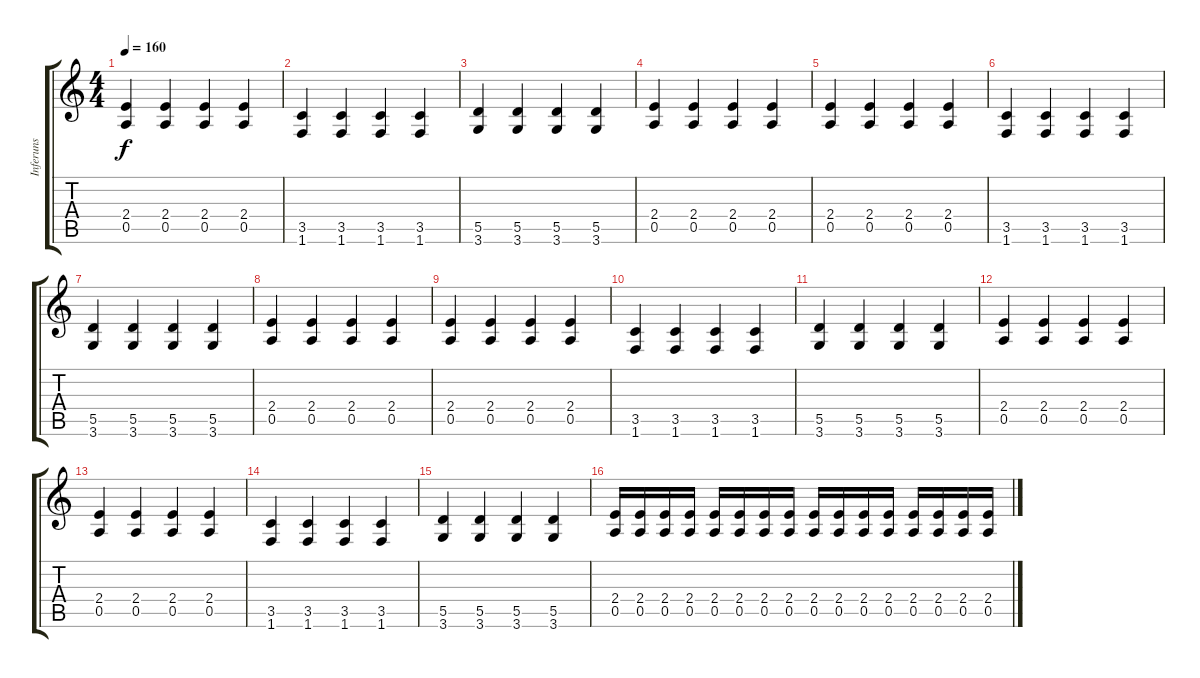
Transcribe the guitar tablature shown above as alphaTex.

\track ("Inferuns" "Inferuns") {instrument distortionguitar}
\staff {score tabs}
\tuning (E4 B3 G3 D3 A2 E2) {hide}
\ts (4 4)
\tempo 160
\clef g2
\ks c
(2.4 0.5).4{dy f} (2.4 0.5).4 (2.4 0.5).4 (2.4 0.5).4 |
(3.5 1.6).4 (3.5 1.6).4 (3.5 1.6).4 (3.5 1.6).4 |
(5.5 3.6).4 (5.5 3.6).4 (5.5 3.6).4 (5.5 3.6).4 |
(2.4 0.5).4 (2.4 0.5).4 (2.4 0.5).4 (2.4 0.5).4 |
(2.4 0.5).4 (2.4 0.5).4 (2.4 0.5).4 (2.4 0.5).4 |
(3.5 1.6).4 (3.5 1.6).4 (3.5 1.6).4 (3.5 1.6).4 |
(5.5 3.6).4 (5.5 3.6).4 (5.5 3.6).4 (5.5 3.6).4 |
(2.4 0.5).4 (2.4 0.5).4 (2.4 0.5).4 (2.4 0.5).4 |
(2.4 0.5).4 (2.4 0.5).4 (2.4 0.5).4 (2.4 0.5).4 |
(3.5 1.6).4 (3.5 1.6).4 (3.5 1.6).4 (3.5 1.6).4 |
(5.5 3.6).4 (5.5 3.6).4 (5.5 3.6).4 (5.5 3.6).4 |
(2.4 0.5).4 (2.4 0.5).4 (2.4 0.5).4 (2.4 0.5).4 |
(2.4 0.5).4 (2.4 0.5).4 (2.4 0.5).4 (2.4 0.5).4 |
(3.5 1.6).4 (3.5 1.6).4 (3.5 1.6).4 (3.5 1.6).4 |
(5.5 3.6).4 (5.5 3.6).4 (5.5 3.6).4 (5.5 3.6).4 |
(2.4 0.5).16 (2.4 0.5).16 (2.4 0.5).16 (2.4 0.5).16 (2.4 0.5).16 (2.4 0.5).16 (2.4 0.5).16 (2.4 0.5).16 (2.4 0.5).16 (2.4 0.5).16 (2.4 0.5).16 (2.4 0.5).16 (2.4 0.5).16 (2.4 0.5).16 (2.4 0.5).16 (2.4 0.5).16
